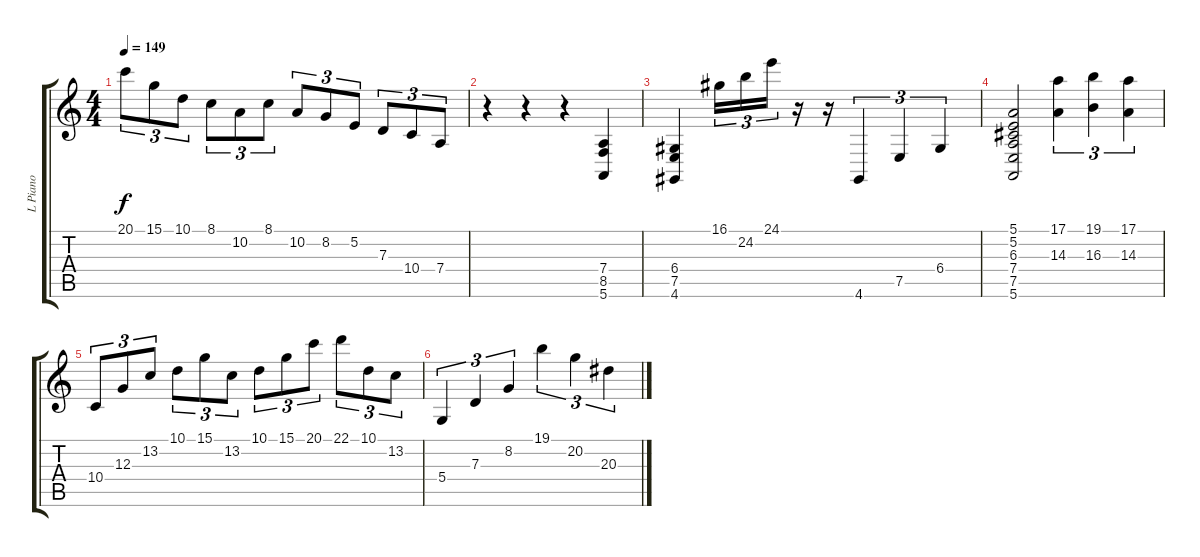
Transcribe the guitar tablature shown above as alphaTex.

\track ("L Piano" "L Piano") {instrument acousticgrandpiano}
\staff {score tabs}
\tuning (E4 B3 G3 D3 A2 E2) {hide}
\ts (4 4)
\tempo 149
\clef g2
\ks c
20.1.8{tu (3 2) dy f} 15.1.8{tu (3 2)} 10.1.8{tu (3 2)} 8.1.8{tu (3 2)} 10.2.8{tu (3 2)} 8.1.8{tu (3 2)} 10.2.8{tu (3 2)} 8.2.8{tu (3 2)} 5.2.8{tu (3 2)} 7.3.8{tu (3 2)} 10.4.8{tu (3 2)} 7.4.8{tu (3 2)} |
r.4 r.4 r.4 (7.4 8.5 5.6).4 |
(6.4 7.5 4.6).4 16.1.16{tu (3 2)} 24.2.16{tu (3 2)} 24.1.16{tu (3 2)} r.16 r.16 4.6.4{tu (3 2)} 7.5.4{tu (3 2)} 6.4.4{tu (3 2)} |
(5.1 5.2 6.3 7.4 7.5 5.6).2 (17.1 14.3).4{tu (3 2)} (19.1 16.3).4{tu (3 2)} (17.1 14.3).4{tu (3 2)} |
10.4.8{tu (3 2)} 12.3.8{tu (3 2)} 13.2.8{tu (3 2)} 10.1.8{tu (3 2)} 15.1.8{tu (3 2)} 13.2.8{tu (3 2)} 10.1.8{tu (3 2)} 15.1.8{tu (3 2)} 20.1.8{tu (3 2)} 22.1.8{tu (3 2)} 10.1.8{tu (3 2)} 13.2.8{tu (3 2)} |
5.4.4{tu (3 2)} 7.3.4{tu (3 2)} 8.2.4{tu (3 2)} 19.1.4{tu (3 2)} 20.2.4{tu (3 2)} 20.3.4{tu (3 2)}
